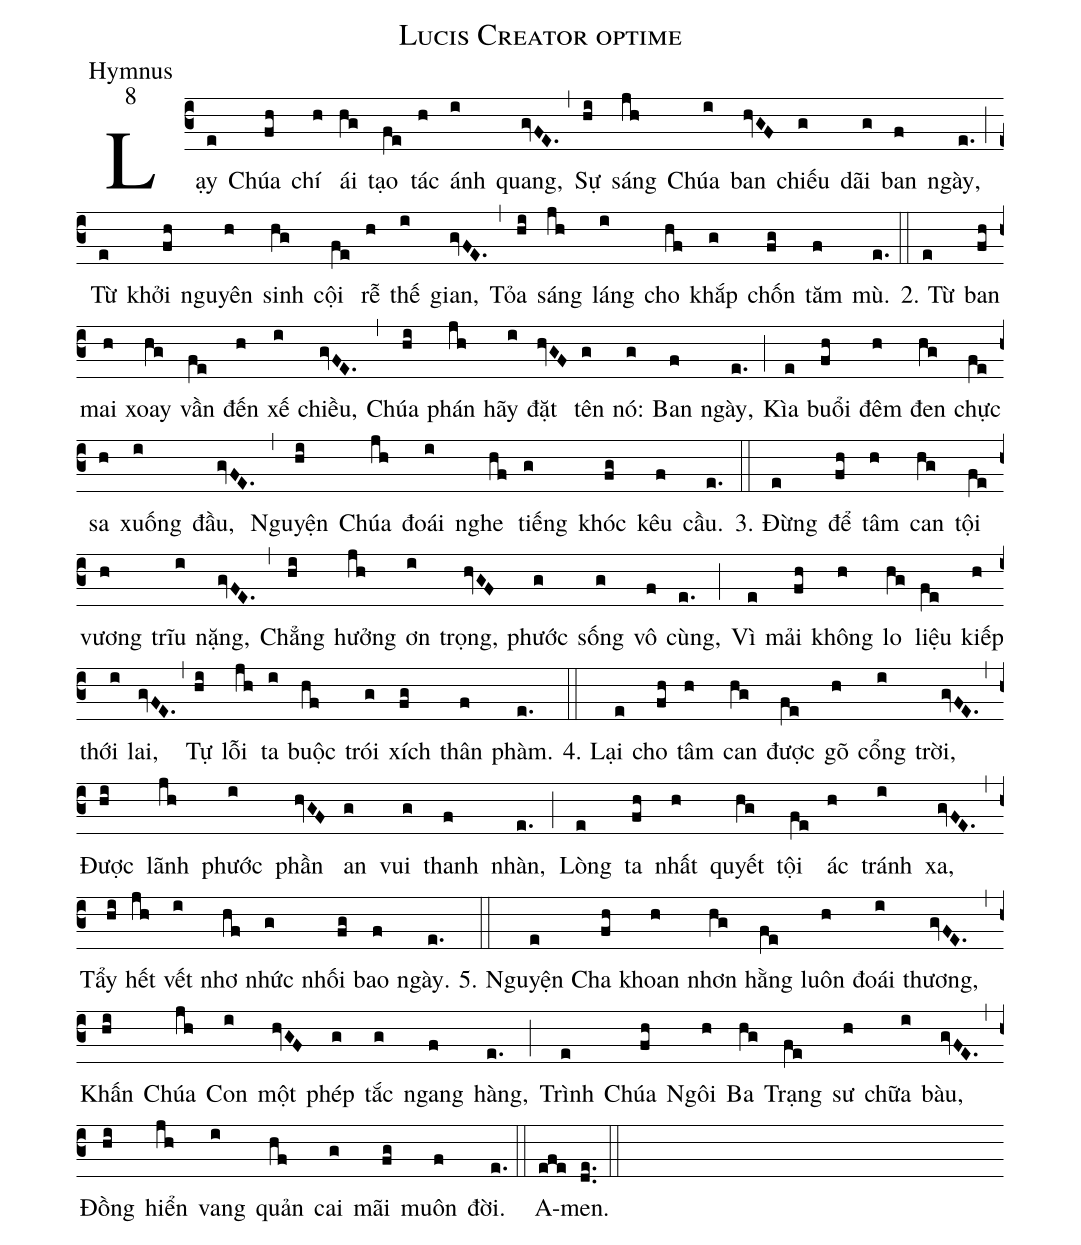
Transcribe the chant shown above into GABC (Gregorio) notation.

name:Lucis Creator optime;
office-part:Hymnus;
mode:8;
%%
(c3)Lạy(e) Chúa(fh) chí(h) ái(hg) tạo(fe) tác(h) ánh(i) quang,(gvFE.) (,)
Sự(hi) sáng(jh) Chúa(i) ban(hvGF) chiếu(g) dãi(g) ban(f) ngày,(e.) (;)
Từ(e) khởi(fh) nguyên(h) sinh(hg) cội(fe) rễ(h) thế(i) gian,(gvFE.) (,)
Tỏa(hi) sáng(jh) láng(i) cho(hf) khắp(g) chốn(fg) tăm(f) mù.(e.) (::)

2. Từ(e) ban(fh) mai(h) xoay(hg) vần(fe) đến(h)  xế(i) chiều,(gvFE.) (,)
Chúa(hi) phán(jh) hãy(i) đặt(hvGF) tên(g) nó:(g) Ban(f) ngày,(e.) (;)
Kìa(e) buổi(fh) đêm(h) đen(hg) chực(fe) sa(h) xuống(i) đầu,(gvFE.) (,)
Nguyện(hi) Chúa(jh) đoái(i) nghe(hf) tiếng(g) khóc(fg) kêu(f) cầu.(e.) (::)

3. Đừng(e) để(fh) tâm(h) can(hg) tội(fe) vương(h) trĩu(i) nặng,(gvFE.) (,)
Chẳng(hi) hưởng(jh) ơn(i) trọng,(hvGF) phước(g) sống(g) vô(f) cùng,(e.) (;)
Vì(e) mải(fh) không(h) lo(hg) liệu(fe) kiếp(h) thới(i) lai,(gvFE.) (,)
Tự(hi) lỗi(jh) ta(i) buộc(hf) trói(g) xích(fg) thân(f) phàm.(e.) (::)

4. Lại(e) cho(fh) tâm(h) can(hg) được(fe) gõ(h) cổng(i) trời,(gvFE.) (,)
Được(hi) lãnh(jh) phước(i) phần(hvGF) an(g) vui(g) thanh(f) nhàn,(e.) (;)
Lòng(e) ta(fh) nhất(h) quyết(hg) tội(fe) ác(h) tránh(i) xa,(gvFE.) (,)
Tẩy(hi) hết(jh) vết(i) nhơ(hf) nhức(g) nhối(fg) bao(f) ngày.(e.) (::)

5. Nguyện(e) Cha(fh) khoan(h) nhơn(hg) hằng(fe) luôn(h) đoái(i) thương,(gvFE.) (,)
Khấn(hi) Chúa(jh) Con(i) một(hvGF) phép(g) tắc(g) ngang(f) hàng,(e.) (;)
Trình(e) Chúa(fh) Ngôi(h) Ba(hg) Trạng(fe) sư(h) chữa(i) bàu,(gvFE.) (,)
Đồng(hi) hiển(jh) vang(i) quản(hf) cai(g) mãi(fg) muôn(f) đời.(e.) (::)
A(efe)men.(de..) (::)
